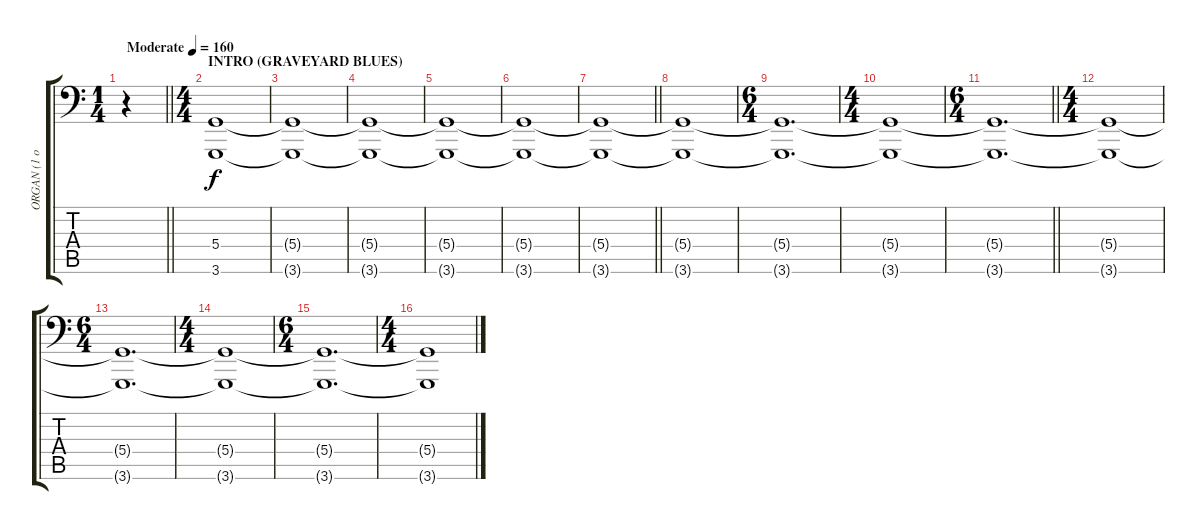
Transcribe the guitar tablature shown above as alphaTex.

\track ("ORGAN (1 octave lower)" "ORGAN (1 o") {instrument rockorgan}
\staff {score tabs}
\tuning (E3 B2 G2 D2 G1 E1) {hide}
\ts (1 4)
\tempo (160 "Moderate")
\clef f4
\barLineRight lightlight
\ks c
r.4{dy f volume 5 instrument rockorgan} |
\ts (4 4)
\section ("" "INTRO (GRAVEYARD BLUES)")
(5.4 3.6).1{volume 16} |
(5.4{t} 3.6{t}).1 |
(5.4{t} 3.6{t}).1 |
(5.4{t} 3.6{t}).1 |
(5.4{t} 3.6{t}).1 |
\barLineRight lightlight
(5.4{t} 3.6{t}).1 |
(5.4{t} 3.6{t}).1 |
\ts (6 4)
(5.4{t} 3.6{t}).1{d} |
\ts (4 4)
(5.4{t} 3.6{t}).1 |
\ts (6 4)
\barLineRight lightlight
(5.4{t} 3.6{t}).1{d} |
\ts (4 4)
(5.4{t} 3.6{t}).1 |
\ts (6 4)
(5.4{t} 3.6{t}).1{d} |
\ts (4 4)
(5.4{t} 3.6{t}).1 |
\ts (6 4)
(5.4{t} 3.6{t}).1{d} |
\ts (4 4)
(5.4{t} 3.6{t}).1
